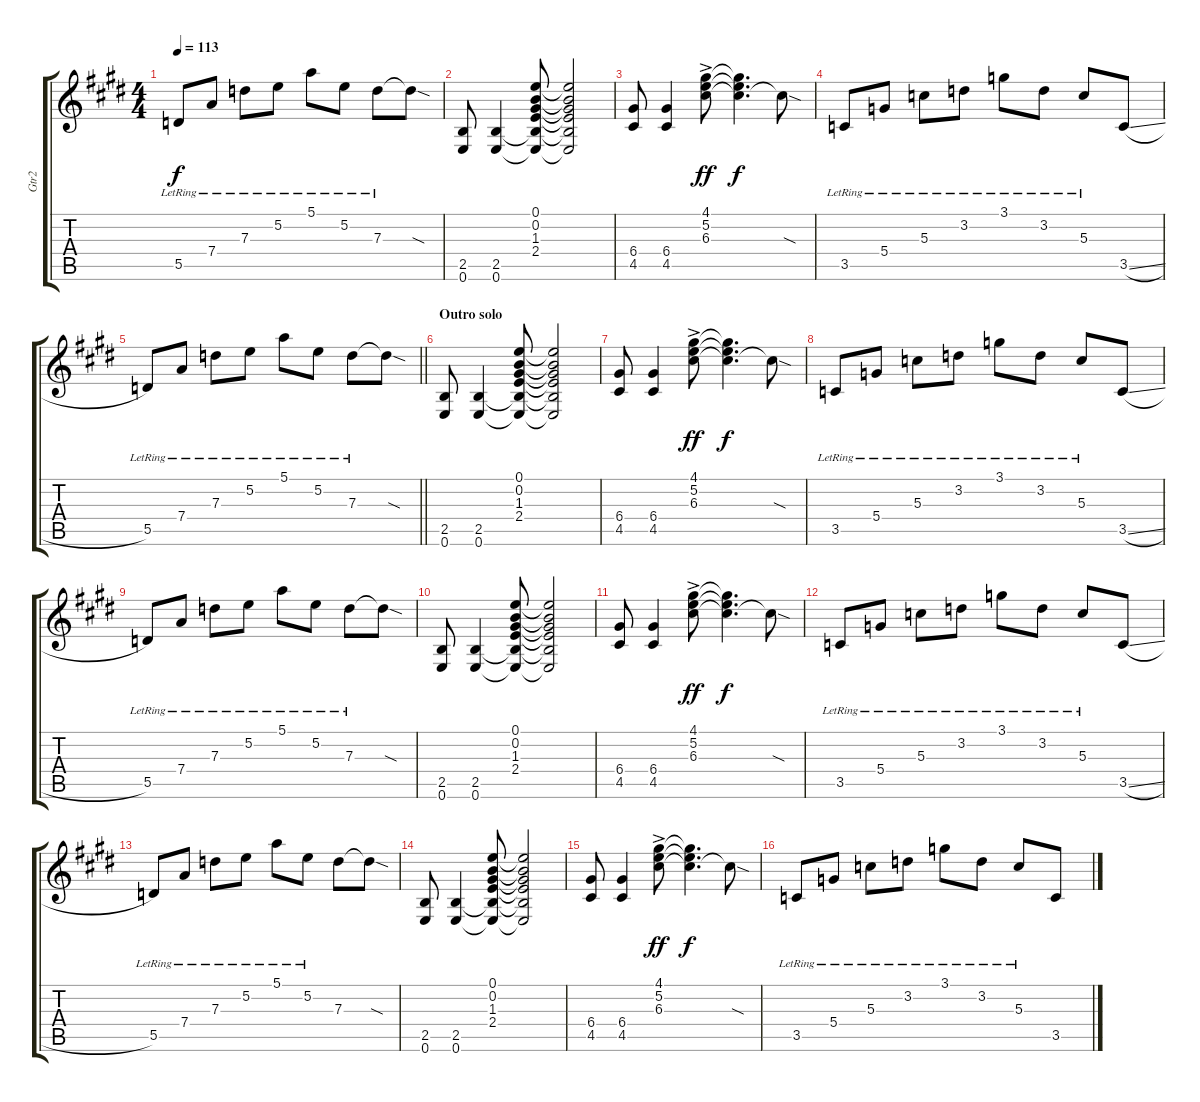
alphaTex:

\track ("Gtr2" "Gtr2") {instrument overdrivenguitar}
\staff {score tabs}
\tuning (E4 B3 G3 D3 A2 E2) {hide}
\ts (4 4)
\tempo 113
\clef g2
\ks e
5.5{lr}.8{dy f} 7.4{lr}.8 7.3{lr}.8 5.2{lr}.8 5.1{lr}.8 5.2{lr}.8 7.3{lr}.8 7.3{sod t}.8 |
(2.5 0.6).8 (2.5 0.6).4 (0.1 0.2 1.3 2.4 2.5{t} 0.6{t}).8 (0.1{t} 0.2{t} 1.3{t} 2.4{t} 2.5{t} 0.6{t}).2 |
(6.4 4.5).8 (6.4 4.5).4 (4.1{ac} 5.2{ac} 6.3{ac}).8{dy ff} (4.1{t} 5.2{t} 6.3{t}).4{d dy f} 6.3{sod t}.8 |
3.5{lr}.8 5.4{lr}.8 5.3{lr}.8 3.2{lr}.8 3.1{lr}.8 3.2{lr}.8 5.3{lr}.8 3.5{sl}.8 |
\barLineRight lightlight
5.5{lr}.8 7.4{lr}.8 7.3{lr}.8 5.2{lr}.8 5.1{lr}.8 5.2{lr}.8 7.3{lr}.8 7.3{sod t}.8 |
\section ("" "Outro solo")
(2.5 0.6).8 (2.5 0.6).4 (0.1 0.2 1.3 2.4 2.5{t} 0.6{t}).8 (0.1{t} 0.2{t} 1.3{t} 2.4{t} 2.5{t} 0.6{t}).2 |
(6.4 4.5).8 (6.4 4.5).4 (4.1{ac} 5.2{ac} 6.3{ac}).8{dy ff} (4.1{t} 5.2{t} 6.3{t}).4{d dy f} 6.3{sod t}.8 |
3.5{lr}.8 5.4{lr}.8 5.3{lr}.8 3.2{lr}.8 3.1{lr}.8 3.2{lr}.8 5.3{lr}.8 3.5{sl}.8 |
5.5{lr}.8 7.4{lr}.8 7.3{lr}.8 5.2{lr}.8 5.1{lr}.8 5.2{lr}.8 7.3{lr}.8 7.3{sod t}.8 |
(2.5 0.6).8 (2.5 0.6).4 (0.1 0.2 1.3 2.4 2.5{t} 0.6{t}).8 (0.1{t} 0.2{t} 1.3{t} 2.4{t} 2.5{t} 0.6{t}).2 |
(6.4 4.5).8 (6.4 4.5).4 (4.1{ac} 5.2{ac} 6.3{ac}).8{dy ff} (4.1{t} 5.2{t} 6.3{t}).4{d dy f} 6.3{sod t}.8 |
3.5{lr}.8 5.4{lr}.8 5.3{lr}.8 3.2{lr}.8 3.1{lr}.8 3.2{lr}.8 5.3{lr}.8 3.5{sl}.8 |
5.5{lr}.8 7.4{lr}.8 7.3{lr}.8 5.2{lr}.8 5.1{lr}.8 5.2{lr}.8 7.3.8 7.3{sod t}.8 |
(2.5 0.6).8 (2.5 0.6).4 (0.1 0.2 1.3 2.4 2.5{t} 0.6{t}).8 (0.1{t} 0.2{t} 1.3{t} 2.4{t} 2.5{t} 0.6{t}).2 |
(6.4 4.5).8 (6.4 4.5).4 (4.1{ac} 5.2{ac} 6.3{ac}).8{dy ff} (4.1{t} 5.2{t} 6.3{t}).4{d dy f} 6.3{sod t}.8 |
3.5{lr}.8 5.4{lr}.8 5.3{lr}.8 3.2{lr}.8 3.1{lr}.8 3.2{lr}.8 5.3{lr}.8 3.5{sl}.8
